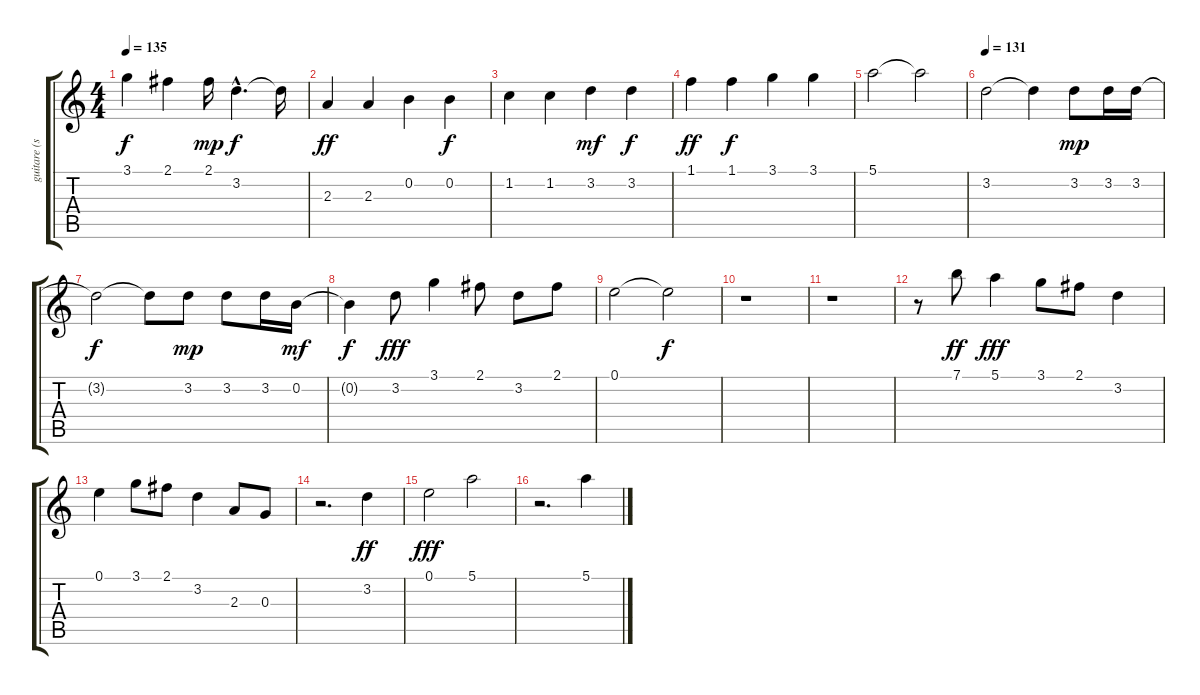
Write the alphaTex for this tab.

\track ("guitare (solo)" "guitare (s") {instrument electricguitarclean}
\staff {score tabs}
\tuning (E4 B3 G3 D3 A2 E2) {hide}
\ts (4 4)
\tempo 135
\clef g2
\ks c
3.1.4{dy f} 2.1.4 2.1.16{dy mp} 3.2{hac}.4{d dy f} 3.2{t}.16 |
2.3.4{dy ff} 2.3.4 0.2.4 0.2.4{dy f} |
1.2.4 1.2.4 3.2.4{dy mf} 3.2.4{dy f} |
1.1.4{dy ff} 1.1.4{dy f} 3.1.4 3.1.4 |
5.1.2 5.1{t}.2 |
\tempo 131
3.2.2 3.2{t}.4 3.2.8{dy mp} 3.2.16 3.2.16 |
3.2{t}.2{dy f} 3.2{t}.8 3.2.8{dy mp} 3.2.8 3.2.16 0.2.16{dy mf} |
0.2{t}.4{dy f} 3.2.8{dy fff} 3.1.4 2.1.8 3.2.8 2.1.8 |
0.1.2 0.1{t}.2{dy f} |
r.1 |
r.1 |
r.8 7.1.8{dy ff} 5.1.4{dy fff} 3.1.8 2.1.8 3.2.4 |
0.1.4 3.1.8 2.1.8 3.2.4 2.3.8 0.3.8 |
r.2{d} 3.2.4{dy ff} |
0.1.2{dy fff} 5.1.2 |
r.2{d} 5.1.4
